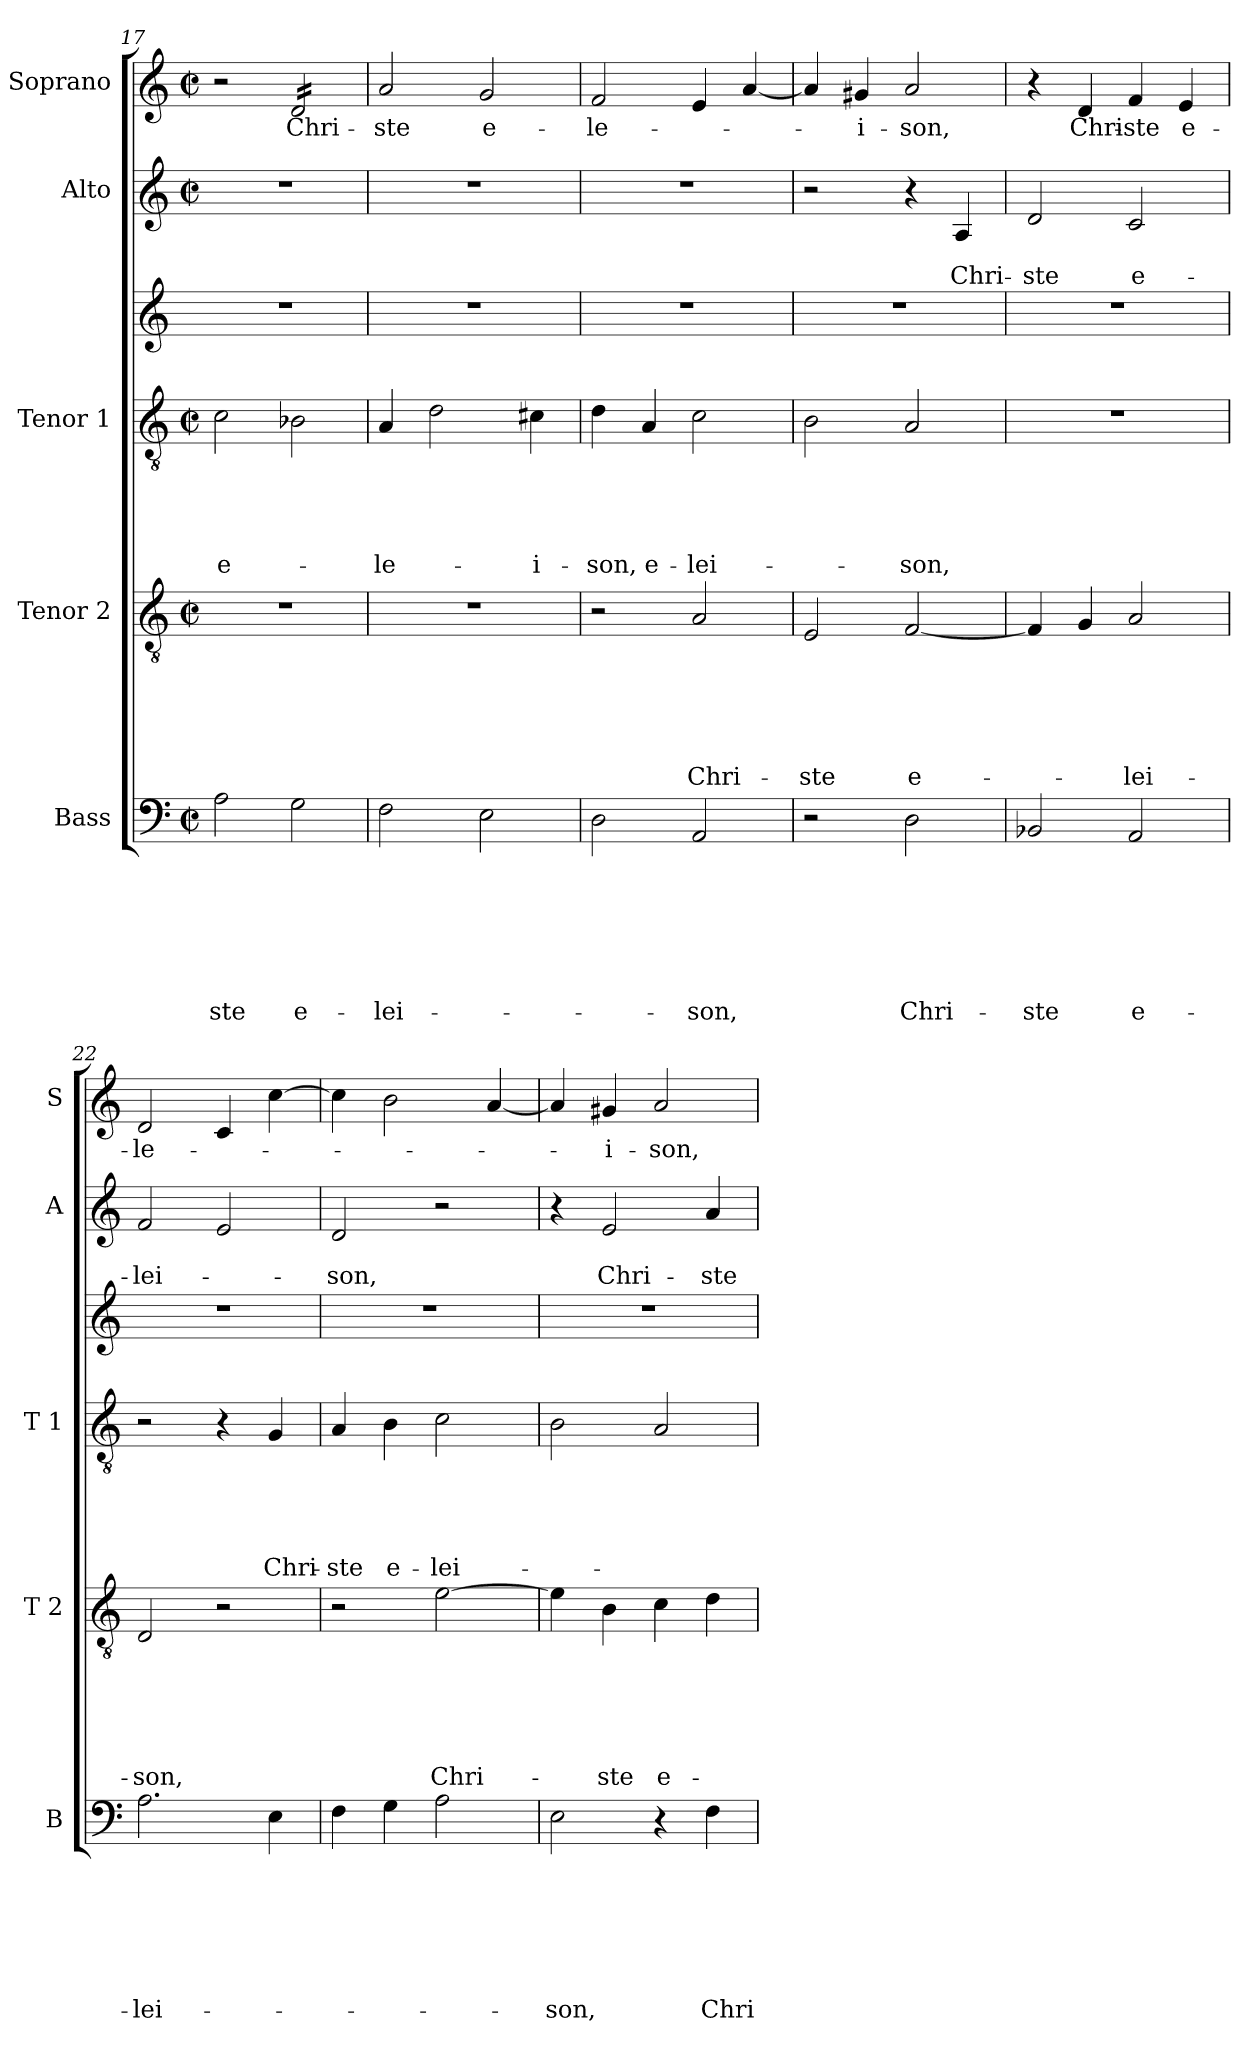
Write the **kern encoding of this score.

**kern	**text	**text	**text	**text	**text	**text	**text	**kern	**text	**text	**text	**text	**text	**text	**kern	**text	**text	**text	**text	**text	**kern	**kern	**text	**text	**kern	**text
*part6	*part6	*part6	*part6	*part6	*part6	*part6	*part6	*part5	*part5	*part5	*part5	*part5	*part5	*part5	*part4	*part4	*part4	*part4	*part4	*part4	*part3	*part2	*part2	*part2	*part1	*part1
*staff6	*staff6	*staff6	*staff6	*staff6	*staff6	*staff6	*staff6	*staff5	*staff5	*staff5	*staff5	*staff5	*staff5	*staff5	*staff4	*staff4	*staff4	*staff4	*staff4	*staff4	*staff3	*staff2	*staff2	*staff2	*staff1	*staff1
*I"Bass	*	*	*	*	*	*	*	*I"Tenor 2	*	*	*	*	*	*	*I"Tenor 1	*	*	*	*	*	*	*I"Alto	*	*	*I"Soprano	*
*I'B	*	*	*	*	*	*	*	*I'T 2	*	*	*	*	*	*	*I'T 1	*	*	*	*	*	*	*I'A	*	*	*I'S	*
*clefF4	*	*	*	*	*	*	*	*clefGv2	*	*	*	*	*	*	*clefGv2	*	*	*	*	*	*clefG2	*clefG2	*	*	*clefG2	*
*k[]	*	*	*	*	*	*	*	*k[]	*	*	*	*	*	*	*k[]	*	*	*	*	*	*k[]	*k[]	*	*	*k[]	*
*C:	*	*	*	*	*	*	*	*C:	*	*	*	*	*	*	*C:	*	*	*	*	*	*C:	*C:	*	*	*C:	*
*M2/2	*	*	*	*	*	*	*	*M2/2	*	*	*	*	*	*	*M2/2	*	*	*	*	*	*	*M2/2	*	*	*M2/2	*
*met(c|)	*	*	*	*	*	*	*	*met(c|)	*	*	*	*	*	*	*met(c|)	*	*	*	*	*	*	*met(c|)	*	*	*met(c|)	*
=17	=17	=17	=17	=17	=17	=17	=17	=17	=17	=17	=17	=17	=17	=17	=17	=17	=17	=17	=17	=17	=17	=17	=17	=17	=17	=17
!	!	!	!	!	!	!	!LO:LY:b	!	!	!	!	!	!	!	!	!	!	!	!	!LO:LY:b	!	!	!	!	!	!
2A\	.	.	.	.	.	.	-ste	1r	.	.	.	.	.	.	2c\	.	.	.	.	e-	1r	1r	.	.	2r	.
!	!	!	!	!	!	!	!LO:LY:b	!	!	!	!	!	!	!	!	!	!	!	!	!	!	!	!	!	!	!LO:LY:b
*	*	*	*	*	*	*	*	*	*	*	*	*	*	*	*	*	*	*	*	*	*	*	*	*	*tremolo	*
2G\	.	.	.	.	.	.	e-	.	.	.	.	.	.	.	2B-X\	.	.	.	.	.	.	.	.	.	16d/LL	Chri-
.	.	.	.	.	.	.	.	.	.	.	.	.	.	.	.	.	.	.	.	.	.	.	.	.	16d/	.
.	.	.	.	.	.	.	.	.	.	.	.	.	.	.	.	.	.	.	.	.	.	.	.	.	16d/	.
.	.	.	.	.	.	.	.	.	.	.	.	.	.	.	.	.	.	.	.	.	.	.	.	.	16d/	.
.	.	.	.	.	.	.	.	.	.	.	.	.	.	.	.	.	.	.	.	.	.	.	.	.	16d/	.
.	.	.	.	.	.	.	.	.	.	.	.	.	.	.	.	.	.	.	.	.	.	.	.	.	16d/	.
.	.	.	.	.	.	.	.	.	.	.	.	.	.	.	.	.	.	.	.	.	.	.	.	.	16d/	.
.	.	.	.	.	.	.	.	.	.	.	.	.	.	.	.	.	.	.	.	.	.	.	.	.	16d/JJ	.
*	*	*	*	*	*	*	*	*	*	*	*	*	*	*	*	*	*	*	*	*	*	*	*	*	*Xtremolo	*
!!LO:PB:g=z
=18	=18	=18	=18	=18	=18	=18	=18	=18	=18	=18	=18	=18	=18	=18	=18	=18	=18	=18	=18	=18	=18	=18	=18	=18	=18	=18
!	!	!	!	!	!	!	!LO:LY:b	!	!	!	!	!	!	!	!	!	!	!	!	!LO:LY:b	!	!	!	!	!	!LO:LY:b
2F\	.	.	.	.	.	.	-lei-	1r	.	.	.	.	.	.	4A/	.	.	.	.	-le-	1r	1r	.	.	2a/	-ste
.	.	.	.	.	.	.	.	.	.	.	.	.	.	.	2d\	.	.	.	.	.	.	.	.	.	.	.
!	!	!	!	!	!	!	!	!	!	!	!	!	!	!	!	!	!	!	!	!	!	!	!	!	!	!LO:LY:b
2E\	.	.	.	.	.	.	.	.	.	.	.	.	.	.	.	.	.	.	.	.	.	.	.	.	2g/	e-
!	!	!	!	!	!	!	!	!	!	!	!	!	!	!	!	!	!	!	!	!LO:LY:b	!	!	!	!	!	!
.	.	.	.	.	.	.	.	.	.	.	.	.	.	.	4c#X\	.	.	.	.	-i-	.	.	.	.	.	.
=19	=19	=19	=19	=19	=19	=19	=19	=19	=19	=19	=19	=19	=19	=19	=19	=19	=19	=19	=19	=19	=19	=19	=19	=19	=19	=19
!	!	!	!	!	!	!	!	!	!	!	!	!	!	!	!	!	!	!	!	!LO:LY:b	!	!	!	!	!	!LO:LY:b
2D\	.	.	.	.	.	.	.	2r	.	.	.	.	.	.	4d\	.	.	.	.	-son,	1r	1r	.	.	2f/	-le-
!	!	!	!	!	!	!	!	!	!	!	!	!	!	!	!	!	!	!	!	!LO:LY:b	!	!	!	!	!	!
.	.	.	.	.	.	.	.	.	.	.	.	.	.	.	4A/	.	.	.	.	e-	.	.	.	.	.	.
!	!	!	!	!	!	!	!LO:LY:b	!	!	!	!	!	!	!LO:LY:b	!	!	!	!	!	!LO:LY:b	!	!	!	!	!	!
2AA/	.	.	.	.	.	.	-son,	2A/	.	.	.	.	.	Chri-	2c\	.	.	.	.	-lei-	.	.	.	.	4e/	.
.	.	.	.	.	.	.	.	.	.	.	.	.	.	.	.	.	.	.	.	.	.	.	.	.	[<4a/	.
=20	=20	=20	=20	=20	=20	=20	=20	=20	=20	=20	=20	=20	=20	=20	=20	=20	=20	=20	=20	=20	=20	=20	=20	=20	=20	=20
!	!	!	!	!	!	!	!	!	!	!	!	!	!	!LO:LY:b	!	!	!	!	!	!	!	!	!	!	!	!
2r	.	.	.	.	.	.	.	2E/	.	.	.	.	.	-ste	2B\	.	.	.	.	.	1r	2r	.	.	4a/]	.
!	!	!	!	!	!	!	!	!	!	!	!	!	!	!	!	!	!	!	!	!	!	!	!	!	!	!LO:LY:b
.	.	.	.	.	.	.	.	.	.	.	.	.	.	.	.	.	.	.	.	.	.	.	.	.	4g#X/	-i-
!	!	!	!	!	!	!	!LO:LY:b	!	!	!	!	!	!	!LO:LY:b	!	!	!	!	!	!LO:LY:b	!	!	!	!	!	!LO:LY:b
2D\	.	.	.	.	.	.	Chri-	[<2F/	.	.	.	.	.	e-	2A/	.	.	.	.	-son,	.	4r	.	.	2a/	-son,
!	!	!	!	!	!	!	!	!	!	!	!	!	!	!	!	!	!	!	!	!	!	!	!	!LO:LY:b	!	!
.	.	.	.	.	.	.	.	.	.	.	.	.	.	.	.	.	.	.	.	.	.	4A/	.	Chri-	.	.
=21	=21	=21	=21	=21	=21	=21	=21	=21	=21	=21	=21	=21	=21	=21	=21	=21	=21	=21	=21	=21	=21	=21	=21	=21	=21	=21
!	!	!	!	!	!	!	!LO:LY:b	!	!	!	!	!	!	!	!	!	!	!	!	!	!	!	!	!LO:LY:b	!	!
2BB-X/	.	.	.	.	.	.	-ste	4F/]	.	.	.	.	.	.	1r	.	.	.	.	.	1r	2d/	.	-ste	4r	.
!	!	!	!	!	!	!	!	!	!	!	!	!	!	!	!	!	!	!	!	!	!	!	!	!	!	!LO:LY:b
.	.	.	.	.	.	.	.	4G/	.	.	.	.	.	.	.	.	.	.	.	.	.	.	.	.	4d/	Chri-
!	!	!	!	!	!	!	!LO:LY:b	!	!	!	!	!	!	!LO:LY:b	!	!	!	!	!	!	!	!	!	!LO:LY:b	!	!LO:LY:b
2AA/	.	.	.	.	.	.	e-	2A/	.	.	.	.	.	-lei-	.	.	.	.	.	.	.	2c/	.	e-	4f/	-ste
!	!	!	!	!	!	!	!	!	!	!	!	!	!	!	!	!	!	!	!	!	!	!	!	!	!	!LO:LY:b
.	.	.	.	.	.	.	.	.	.	.	.	.	.	.	.	.	.	.	.	.	.	.	.	.	4e/	e-
=22	=22	=22	=22	=22	=22	=22	=22	=22	=22	=22	=22	=22	=22	=22	=22	=22	=22	=22	=22	=22	=22	=22	=22	=22	=22	=22
!	!	!	!	!	!	!	!LO:LY:b	!	!	!	!	!	!	!LO:LY:b	!	!	!	!	!	!	!	!	!	!LO:LY:b	!	!LO:LY:b
2.A\	.	.	.	.	.	.	-lei-	2D/	.	.	.	.	.	-son,	2r	.	.	.	.	.	1r	2f/	.	-lei-	2d/	-le-
.	.	.	.	.	.	.	.	2r	.	.	.	.	.	.	4r	.	.	.	.	.	.	2e/	.	.	4c/	.
!	!	!	!	!	!	!	!	!	!	!	!	!	!	!	!	!	!	!	!	!LO:LY:b	!	!	!	!	!	!
4E\	.	.	.	.	.	.	.	.	.	.	.	.	.	.	4G/	.	.	.	.	Chri-	.	.	.	.	[>4cc\	.
=23	=23	=23	=23	=23	=23	=23	=23	=23	=23	=23	=23	=23	=23	=23	=23	=23	=23	=23	=23	=23	=23	=23	=23	=23	=23	=23
!	!	!	!	!	!	!	!	!	!	!	!	!	!	!	!	!	!	!	!	!LO:LY:b	!	!	!	!LO:LY:b	!	!
4F\	.	.	.	.	.	.	.	2r	.	.	.	.	.	.	4A/	.	.	.	.	-ste	1r	2d/	.	-son,	4cc\]	.
!	!	!	!	!	!	!	!	!	!	!	!	!	!	!	!	!	!	!	!	!LO:LY:b	!	!	!	!	!	!
4G\	.	.	.	.	.	.	.	.	.	.	.	.	.	.	4B\	.	.	.	.	e-	.	.	.	.	2b\	.
!	!	!	!	!	!	!	!	!	!	!	!	!	!	!LO:LY:b	!	!	!	!	!	!LO:LY:b	!	!	!	!	!	!
2A\	.	.	.	.	.	.	.	[<2e\	.	.	.	.	.	Chri-	2c\	.	.	.	.	-lei-	.	2r	.	.	.	.
.	.	.	.	.	.	.	.	.	.	.	.	.	.	.	.	.	.	.	.	.	.	.	.	.	[<4a/	.
!!LO:LB:g=z
=24	=24	=24	=24	=24	=24	=24	=24	=24	=24	=24	=24	=24	=24	=24	=24	=24	=24	=24	=24	=24	=24	=24	=24	=24	=24	=24
!	!	!	!	!	!	!	!LO:LY:b	!	!	!	!	!	!	!	!	!	!	!	!	!	!	!	!	!	!	!
2E\	.	.	.	.	.	.	-son,	4e\]	.	.	.	.	.	.	2B\	.	.	.	.	.	1r	4r	.	.	4a/]	.
!	!	!	!	!	!	!	!	!	!	!	!	!	!	!LO:LY:b	!	!	!	!	!	!	!	!	!	!LO:LY:b	!	!LO:LY:b
.	.	.	.	.	.	.	.	4B\	.	.	.	.	.	-ste	.	.	.	.	.	.	.	2e/	.	Chri-	4g#X/	-i-
!	!	!	!	!	!	!	!	!	!	!	!	!	!	!LO:LY:b	!	!	!	!	!	!	!	!	!	!	!	!LO:LY:b
4r	.	.	.	.	.	.	.	4c\	.	.	.	.	.	e-	2A/	.	.	.	.	.	.	.	.	.	2a/	-son,
!	!	!	!	!	!	!	!LO:LY:b	!	!	!	!	!	!	!	!	!	!	!	!	!	!	!	!	!LO:LY:b	!	!
4F\	.	.	.	.	.	.	Chri-	4d\	.	.	.	.	.	.	.	.	.	.	.	.	.	4a/	.	-ste	.	.
=	=	=	=	=	=	=	=	=	=	=	=	=	=	=	=	=	=	=	=	=	=	=	=	=	=	=
*-	*-	*-	*-	*-	*-	*-	*-	*-	*-	*-	*-	*-	*-	*-	*-	*-	*-	*-	*-	*-	*-	*-	*-	*-	*-	*-
